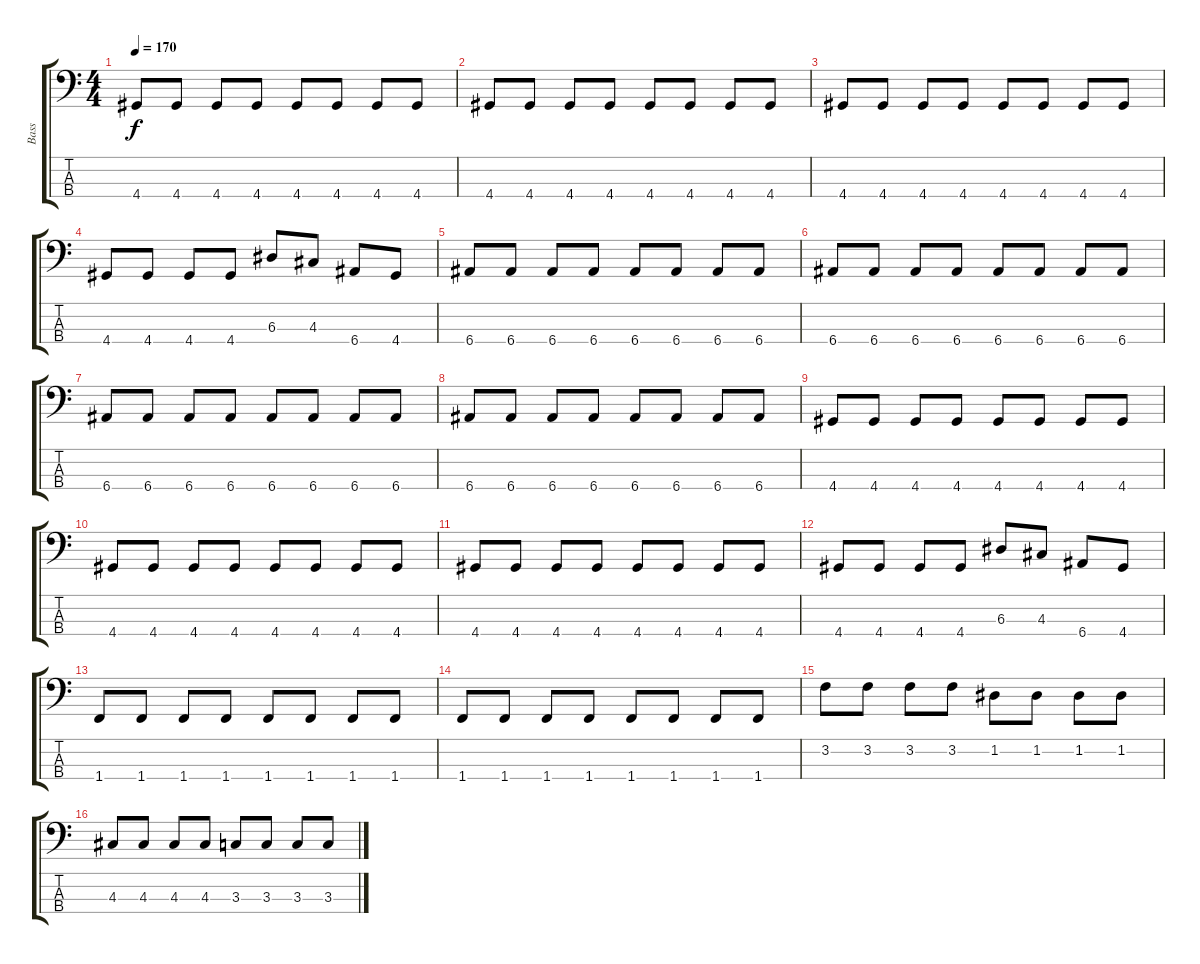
\track ("Bass" "Bass") {instrument electricbassfinger}
\staff {score tabs}
\tuning (G2 D2 A1 E1) {hide}
\ts (4 4)
\tempo 170
\clef f4
\ks c
4.4.8{dy f} 4.4.8 4.4.8 4.4.8 4.4.8 4.4.8 4.4.8 4.4.8 |
4.4.8 4.4.8 4.4.8 4.4.8 4.4.8 4.4.8 4.4.8 4.4.8 |
4.4.8 4.4.8 4.4.8 4.4.8 4.4.8 4.4.8 4.4.8 4.4.8 |
4.4.8 4.4.8 4.4.8 4.4.8 6.3.8 4.3.8 6.4.8 4.4.8 |
6.4.8 6.4.8 6.4.8 6.4.8 6.4.8 6.4.8 6.4.8 6.4.8 |
6.4.8 6.4.8 6.4.8 6.4.8 6.4.8 6.4.8 6.4.8 6.4.8 |
6.4.8 6.4.8 6.4.8 6.4.8 6.4.8 6.4.8 6.4.8 6.4.8 |
6.4.8 6.4.8 6.4.8 6.4.8 6.4.8 6.4.8 6.4.8 6.4.8 |
4.4.8 4.4.8 4.4.8 4.4.8 4.4.8 4.4.8 4.4.8 4.4.8 |
4.4.8 4.4.8 4.4.8 4.4.8 4.4.8 4.4.8 4.4.8 4.4.8 |
4.4.8 4.4.8 4.4.8 4.4.8 4.4.8 4.4.8 4.4.8 4.4.8 |
4.4.8 4.4.8 4.4.8 4.4.8 6.3.8 4.3.8 6.4.8 4.4.8 |
1.4.8 1.4.8 1.4.8 1.4.8 1.4.8 1.4.8 1.4.8 1.4.8 |
1.4.8 1.4.8 1.4.8 1.4.8 1.4.8 1.4.8 1.4.8 1.4.8 |
3.2.8 3.2.8 3.2.8 3.2.8 1.2.8 1.2.8 1.2.8 1.2.8 |
4.3.8 4.3.8 4.3.8 4.3.8 3.3.8 3.3.8 3.3.8 3.3.8
